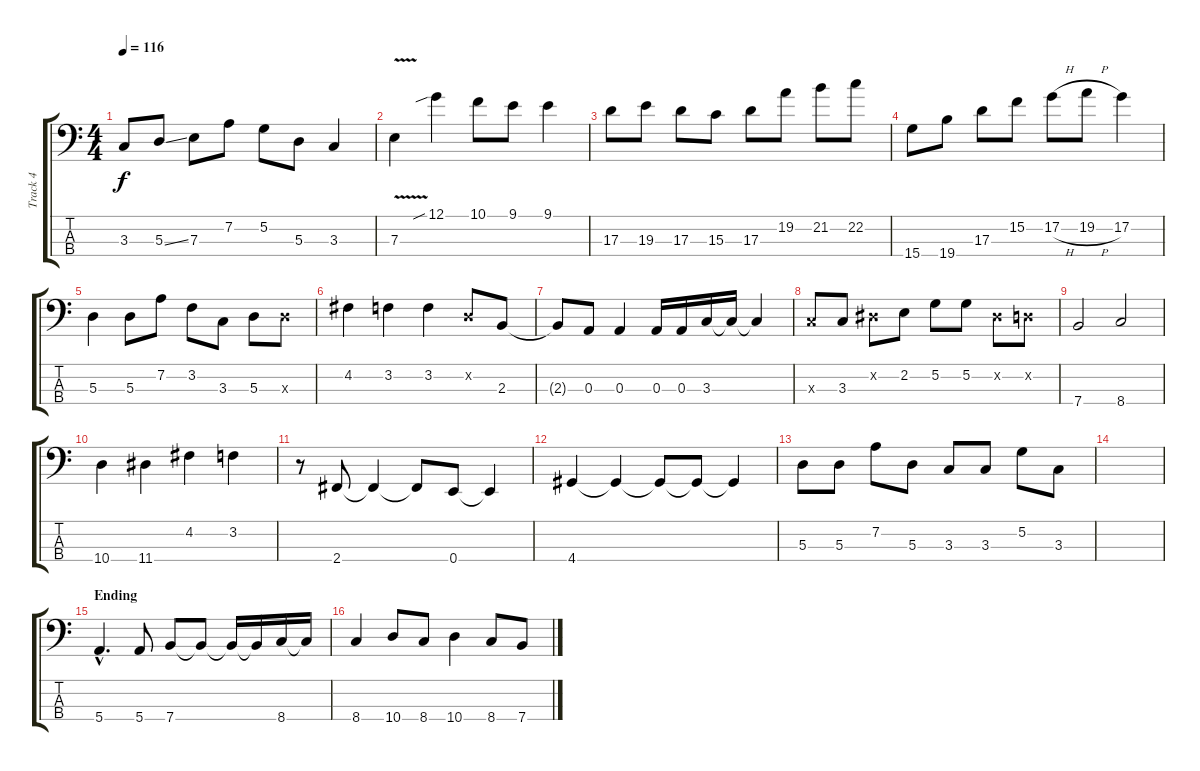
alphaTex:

\track ("Track 4" "Track 4") {instrument electricbasspick}
\staff {score tabs}
\tuning (G2 D2 A1 E1) {hide}
\ts (4 4)
\tempo 116
\clef f4
\ks c
3.3.8{dy f} 5.3{ss}.8 7.3.8 7.2.8 5.2.8 5.3.8 3.3.4 |
7.3{v}.4 12.1{sib}.4 10.1.8 9.1.8 9.1.4 |
17.3.8 19.3.8 17.3.8 15.3.8 17.3.8 19.2.8 21.2.8 22.2.8 |
15.4.8 19.4.8 17.3.8 15.2.8 17.2{h}.8 19.2{h}.8 17.2.4 |
5.3.4 5.3.8 7.2.8 3.2.8 3.3.8 5.3.8 5.3{x}.8 |
4.2.4 3.2.4 3.2.4 0.2{x}.8 2.3.8 |
2.3{t}.8 0.3.8 0.3.4 0.3.16 0.3.16 3.3.16 3.3{t}.16 3.3{t}.4 |
3.3{x}.8 3.3.8 1.2{x}.8 2.2.8 5.2.8 5.2.8 1.2{x}.8 0.2{x}.8 |
7.4.2 8.4.2 |
10.4.4 11.4.4 4.2.4 3.2.4 |
r.8 2.4.8 2.4{t}.4 2.4{t}.8 0.4.8 0.4{t}.4 |
4.4.4 4.4{t}.4 4.4{t}.8 4.4{t}.8 4.4{t}.4 |
5.3.8 5.3.8 7.2.8 5.3.8 3.3.8 3.3.8 5.2.8 3.3.8 |
|
\section ("" "Ending")
5.4{hac}.4{d} 5.4.8 7.4.8 7.4{t}.8 7.4{t}.16 7.4{t}.16 8.4.16 8.4{t}.16 |
8.4.4 10.4.8 8.4.8 10.4.4 8.4.8 7.4.8
